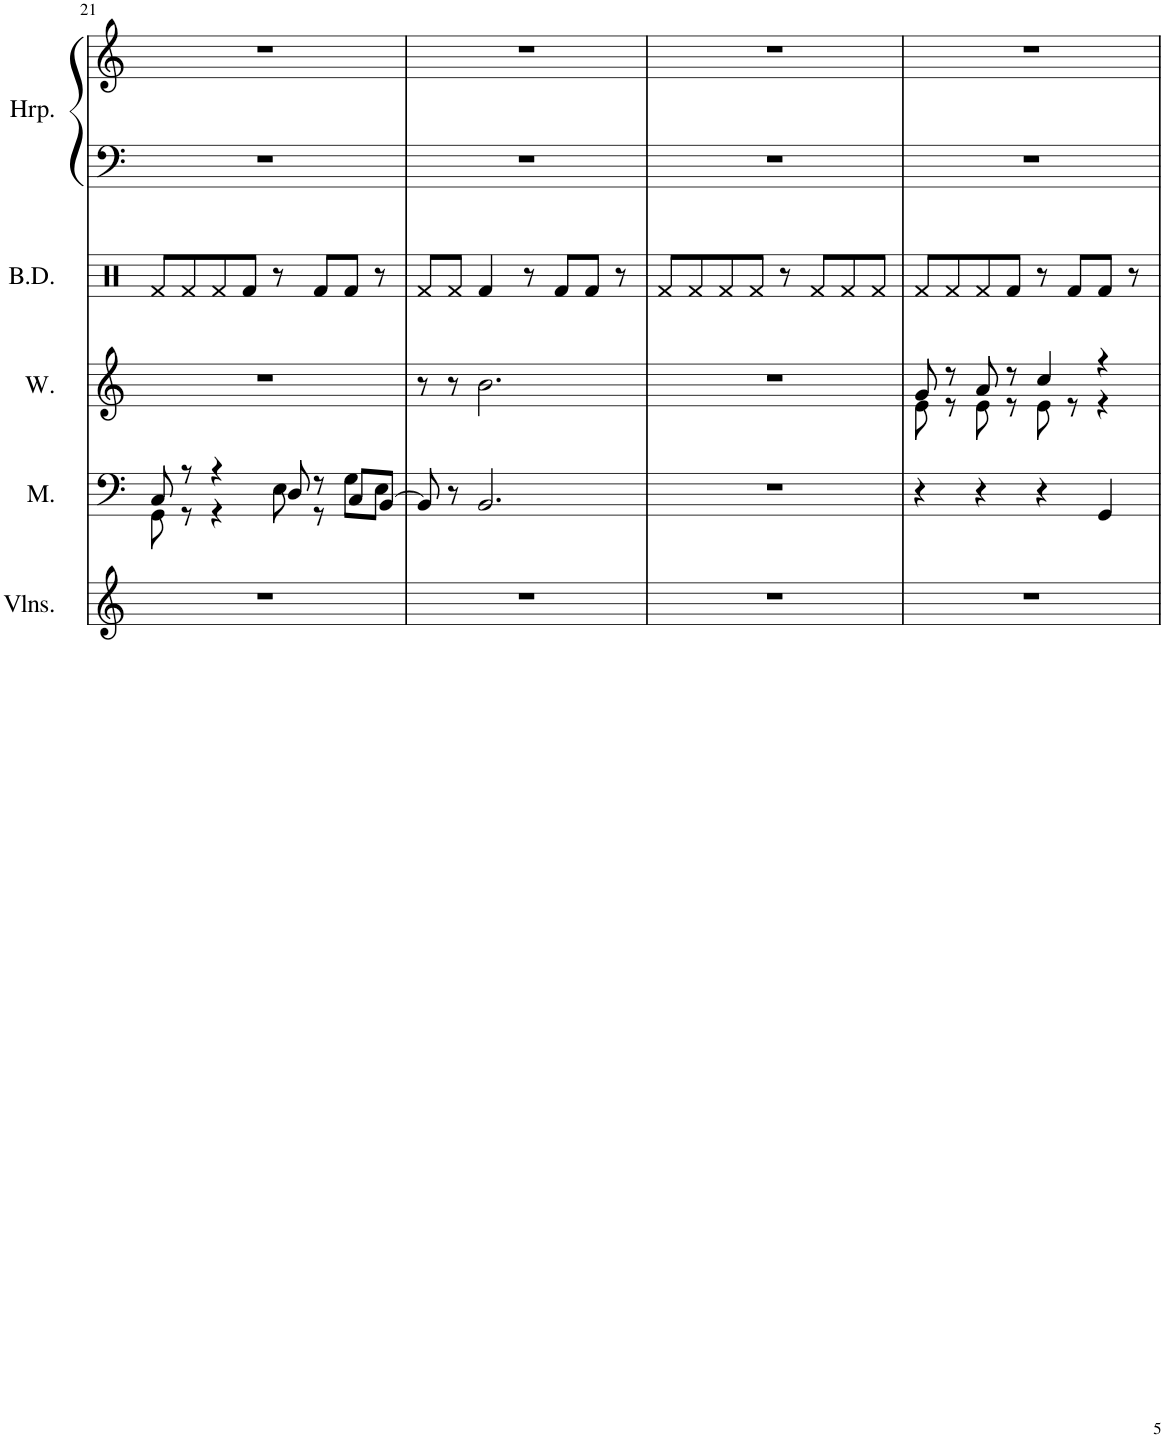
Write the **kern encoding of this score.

**kern	**kern	**kern	**kern	**kern	**kern
*part5	*part4	*part3	*part2	*part1	*part1
*staff6	*staff5	*staff4	*staff3	*staff2	*staff1
*I"Violins	*I"Men	*I"Women	*I"Bass Drums	*I"Harp	*
*I'Vlns.	*I'M.	*I'W.	*I'B.D.	*I'Hrp.	*
!!LO:PB:g=z
*clefG2	*clefF4	*clefG2	*clefX	*clefF4	*clefG2
*k[]	*k[]	*k[]	*k[]	*k[]	*k[]
*M4/4	*M4/4	*M4/4	*M4/4	*M4/4	*M4/4
=21	=21	=21	=21	=21	=21
*	*^	*	*	*	*
1r	8C/	8GG\	1r	8Rf/L	1r	1r
.	8r	8r	.	8Rf/	.	.
.	4r	4r	.	8Rf/	.	.
.	.	.	.	8Rf/J	.	.
.	8D/	8E\	.	8r	.	.
.	8r	8r	.	8Rf/L	.	.
.	8C/L	8G\L	.	8Rf/J	.	.
.	[8BB/J	8E\J	.	8r	.	.
*	*v	*v	*	*	*	*
=22	=22	=22	=22	=22	=22
1r	8BB/]	8r	8Rf/L	1r	1r
.	8r	8r	8Rf/J	.	.
.	2.BB/	2.b\	4Rf/	.	.
.	.	.	8r	.	.
.	.	.	8Rf/L	.	.
.	.	.	8Rf/J	.	.
.	.	.	8r	.	.
=23	=23	=23	=23	=23	=23
1r	1r	1r	8Rf/L	1r	1r
.	.	.	8Rf/	.	.
.	.	.	8Rf/	.	.
.	.	.	8Rf/J	.	.
.	.	.	8r	.	.
.	.	.	8Rf/L	.	.
.	.	.	8Rf/	.	.
.	.	.	8Rf/J	.	.
=24	=24	=24	=24	=24	=24
*	*	*^	*	*	*
1r	4r	8g/	8e\	8Rf/L	1r	1r
.	.	8r	8r	8Rf/	.	.
.	4r	8a/	8e\	8Rf/	.	.
.	.	8r	8r	8Rf/J	.	.
.	4r	4cc/	8e\	8r	.	.
.	.	.	8r	8Rf/L	.	.
.	4GG/	4r	4r	8Rf/J	.	.
.	.	.	.	8r	.	.
*	*	*v	*v	*	*	*
=	=	=	=	=	=
*-	*-	*-	*-	*-	*-
